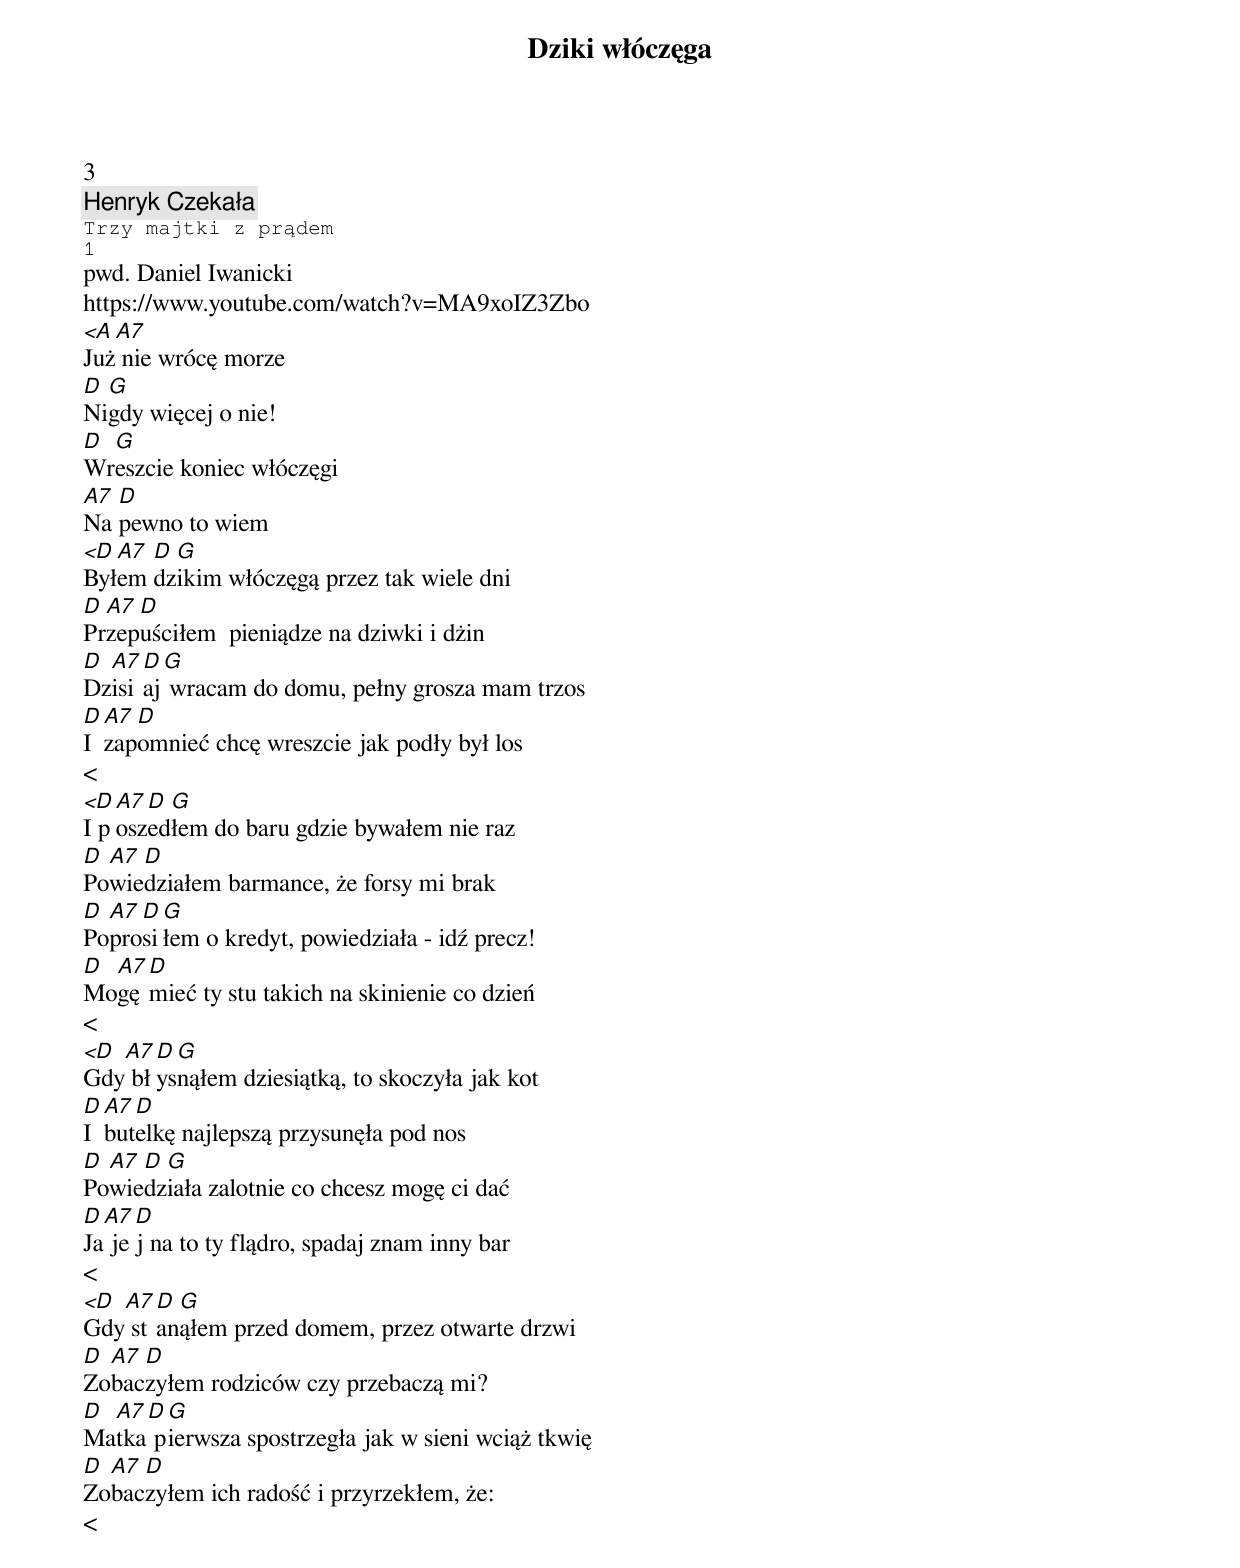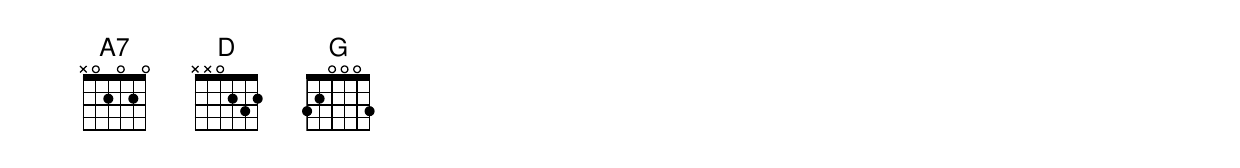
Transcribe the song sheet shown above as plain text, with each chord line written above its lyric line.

Dziki włóczęga
3
Henryk Czekała
Trzy majtki z prądem
1
pwd. Daniel Iwanicki
https://www.youtube.com/watch?v=MA9xoIZ3Zbo
<A A7
Już nie wrócę morze
D G
Nigdy więcej o nie!
D G
Wreszcie koniec włóczęgi
A7 D
Na pewno to wiem
<D A7 D G
Byłem dzikim włóczęgą przez tak wiele dni
D A7 D
Przepuściłem  pieniądze na dziwki i dżin
D A7 D G
Dzisiaj wracam do domu, pełny grosza mam trzos
D A7 D
I zapomnieć chcę wreszcie jak podły był los
<
<D A7 D G
I poszedłem do baru gdzie bywałem nie raz
D A7 D
Powiedziałem barmance, że forsy mi brak
D A7 D G
Poprosiłem o kredyt, powiedziała - idź precz!
D A7 D
Mogę mieć ty stu takich na skinienie co dzień
<
<D A7 D G
Gdy błysnąłem dziesiątką, to skoczyła jak kot
D A7 D
I butelkę najlepszą przysunęła pod nos
D A7 D G
Powiedziała zalotnie co chcesz mogę ci dać
D A7 D
Ja jej na to ty flądro, spadaj znam inny bar
<
<D A7 D G
Gdy stanąłem przed domem, przez otwarte drzwi
D A7 D
Zobaczyłem rodziców czy przebaczą mi?
D A7 D G
Matka pierwsza spostrzegła jak w sieni wciąż tkwię
D A7 D
Zobaczyłem ich radość i przyrzekłem, że:
<
